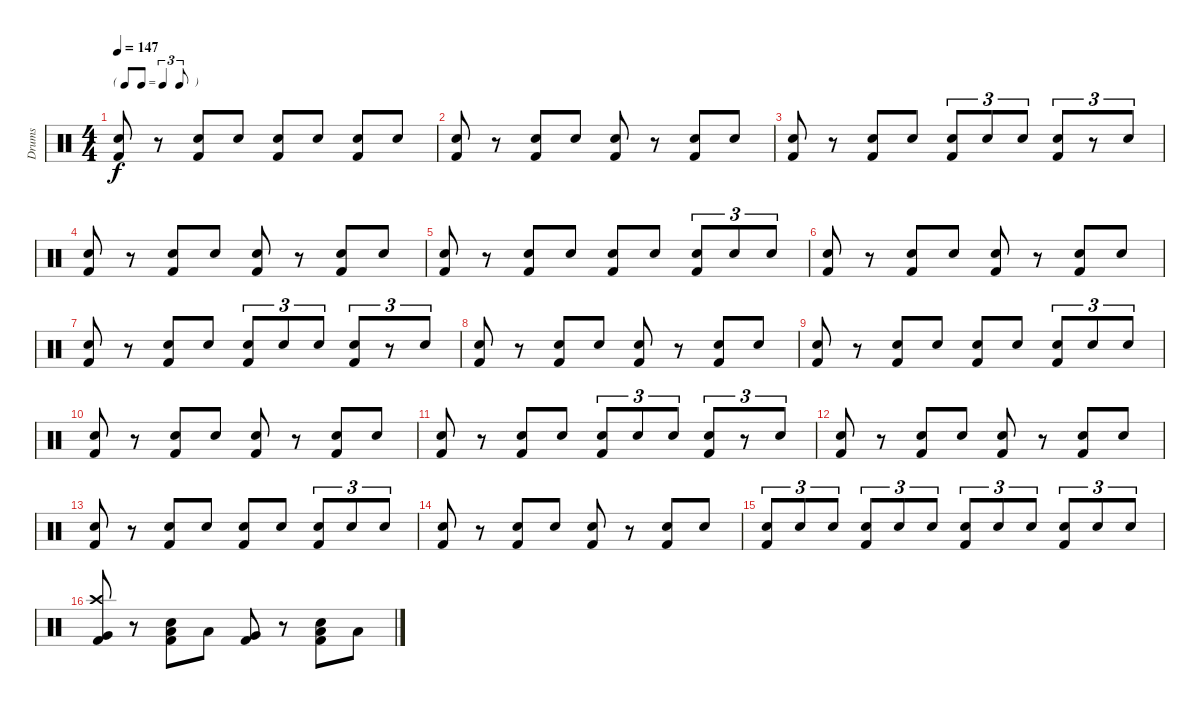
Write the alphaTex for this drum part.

\track ("Drums" "Drums") {instrument percussion}
\staff {score}
\articulation defaults
\ts (4 4)
\tf triplet8th
\tempo 147
\clef neutral
\ks c
("Electric Snare (hit)" "Kick (hit) 2").8{dy f} r.8 ("Electric Snare (hit)" "Kick (hit) 2").8 "Electric Snare (hit)".8 ("Electric Snare (hit)" "Kick (hit) 2").8 "Electric Snare (hit)".8 ("Electric Snare (hit)" "Kick (hit) 2").8 "Electric Snare (hit)".8 |
("Electric Snare (hit)" "Kick (hit) 2").8 r.8 ("Electric Snare (hit)" "Kick (hit) 2").8 "Electric Snare (hit)".8 ("Electric Snare (hit)" "Kick (hit) 2").8 r.8 ("Electric Snare (hit)" "Kick (hit) 2").8 "Electric Snare (hit)".8 |
("Electric Snare (hit)" "Kick (hit) 2").8 r.8 ("Electric Snare (hit)" "Kick (hit) 2").8 "Electric Snare (hit)".8 ("Electric Snare (hit)" "Kick (hit) 2").8{tu (3 2)} "Electric Snare (hit)".8{tu (3 2)} "Electric Snare (hit)".8{tu (3 2)} ("Electric Snare (hit)" "Kick (hit) 2").8{tu (3 2)} r.8{tu (3 2)} "Electric Snare (hit)".8{tu (3 2)} |
("Electric Snare (hit)" "Kick (hit) 2").8 r.8 ("Electric Snare (hit)" "Kick (hit) 2").8 "Electric Snare (hit)".8 ("Electric Snare (hit)" "Kick (hit) 2").8 r.8 ("Electric Snare (hit)" "Kick (hit) 2").8 "Electric Snare (hit)".8 |
("Electric Snare (hit)" "Kick (hit) 2").8 r.8 ("Electric Snare (hit)" "Kick (hit) 2").8 "Electric Snare (hit)".8 ("Electric Snare (hit)" "Kick (hit) 2").8 "Electric Snare (hit)".8 ("Electric Snare (hit)" "Kick (hit) 2").8{tu (3 2)} "Electric Snare (hit)".8{tu (3 2)} "Electric Snare (hit)".8{tu (3 2)} |
("Electric Snare (hit)" "Kick (hit) 2").8 r.8 ("Electric Snare (hit)" "Kick (hit) 2").8 "Electric Snare (hit)".8 ("Electric Snare (hit)" "Kick (hit) 2").8 r.8 ("Electric Snare (hit)" "Kick (hit) 2").8 "Electric Snare (hit)".8 |
("Electric Snare (hit)" "Kick (hit) 2").8 r.8 ("Electric Snare (hit)" "Kick (hit) 2").8 "Electric Snare (hit)".8 ("Electric Snare (hit)" "Kick (hit) 2").8{tu (3 2)} "Electric Snare (hit)".8{tu (3 2)} "Electric Snare (hit)".8{tu (3 2)} ("Electric Snare (hit)" "Kick (hit) 2").8{tu (3 2)} r.8{tu (3 2)} "Electric Snare (hit)".8{tu (3 2)} |
("Electric Snare (hit)" "Kick (hit) 2").8 r.8 ("Electric Snare (hit)" "Kick (hit) 2").8 "Electric Snare (hit)".8 ("Electric Snare (hit)" "Kick (hit) 2").8 r.8 ("Electric Snare (hit)" "Kick (hit) 2").8 "Electric Snare (hit)".8 |
("Electric Snare (hit)" "Kick (hit) 2").8 r.8 ("Electric Snare (hit)" "Kick (hit) 2").8 "Electric Snare (hit)".8 ("Electric Snare (hit)" "Kick (hit) 2").8 "Electric Snare (hit)".8 ("Electric Snare (hit)" "Kick (hit) 2").8{tu (3 2)} "Electric Snare (hit)".8{tu (3 2)} "Electric Snare (hit)".8{tu (3 2)} |
("Electric Snare (hit)" "Kick (hit) 2").8 r.8 ("Electric Snare (hit)" "Kick (hit) 2").8 "Electric Snare (hit)".8 ("Electric Snare (hit)" "Kick (hit) 2").8 r.8 ("Electric Snare (hit)" "Kick (hit) 2").8 "Electric Snare (hit)".8 |
("Electric Snare (hit)" "Kick (hit) 2").8 r.8 ("Electric Snare (hit)" "Kick (hit) 2").8 "Electric Snare (hit)".8 ("Electric Snare (hit)" "Kick (hit) 2").8{tu (3 2)} "Electric Snare (hit)".8{tu (3 2)} "Electric Snare (hit)".8{tu (3 2)} ("Electric Snare (hit)" "Kick (hit) 2").8{tu (3 2)} r.8{tu (3 2)} "Electric Snare (hit)".8{tu (3 2)} |
("Electric Snare (hit)" "Kick (hit) 2").8 r.8 ("Electric Snare (hit)" "Kick (hit) 2").8 "Electric Snare (hit)".8 ("Electric Snare (hit)" "Kick (hit) 2").8 r.8 ("Electric Snare (hit)" "Kick (hit) 2").8 "Electric Snare (hit)".8 |
("Electric Snare (hit)" "Kick (hit) 2").8 r.8 ("Electric Snare (hit)" "Kick (hit) 2").8 "Electric Snare (hit)".8 ("Electric Snare (hit)" "Kick (hit) 2").8 "Electric Snare (hit)".8 ("Electric Snare (hit)" "Kick (hit) 2").8{tu (3 2)} "Electric Snare (hit)".8{tu (3 2)} "Electric Snare (hit)".8{tu (3 2)} |
("Electric Snare (hit)" "Kick (hit) 2").8 r.8 ("Electric Snare (hit)" "Kick (hit) 2").8 "Electric Snare (hit)".8 ("Electric Snare (hit)" "Kick (hit) 2").8 r.8 ("Electric Snare (hit)" "Kick (hit) 2").8 "Electric Snare (hit)".8 |
("Electric Snare (hit)" "Kick (hit) 2").8{tu (3 2)} "Electric Snare (hit)".8{tu (3 2)} "Electric Snare (hit)".8{tu (3 2)} ("Electric Snare (hit)" "Kick (hit) 2").8{tu (3 2)} "Electric Snare (hit)".8{tu (3 2)} "Electric Snare (hit)".8{tu (3 2)} ("Electric Snare (hit)" "Kick (hit) 2").8{tu (3 2)} "Electric Snare (hit)".8{tu (3 2)} "Electric Snare (hit)".8{tu (3 2)} ("Electric Snare (hit)" "Kick (hit) 2").8{tu (3 2)} "Electric Snare (hit)".8{tu (3 2)} "Electric Snare (hit)".8{tu (3 2)} |
("Crash high (hit)" "Very Low Tom (hit)" "Kick (hit) 2").8 r.8 ("Electric Snare (hit)" "Low Tom (hit)" "Kick (hit) 2").8 "Low Tom (hit)".8 ("Very Low Tom (hit)" "Kick (hit) 2").8 r.8 ("Electric Snare (hit)" "Low Tom (hit)" "Kick (hit) 2").8 "Low Tom (hit)".8
